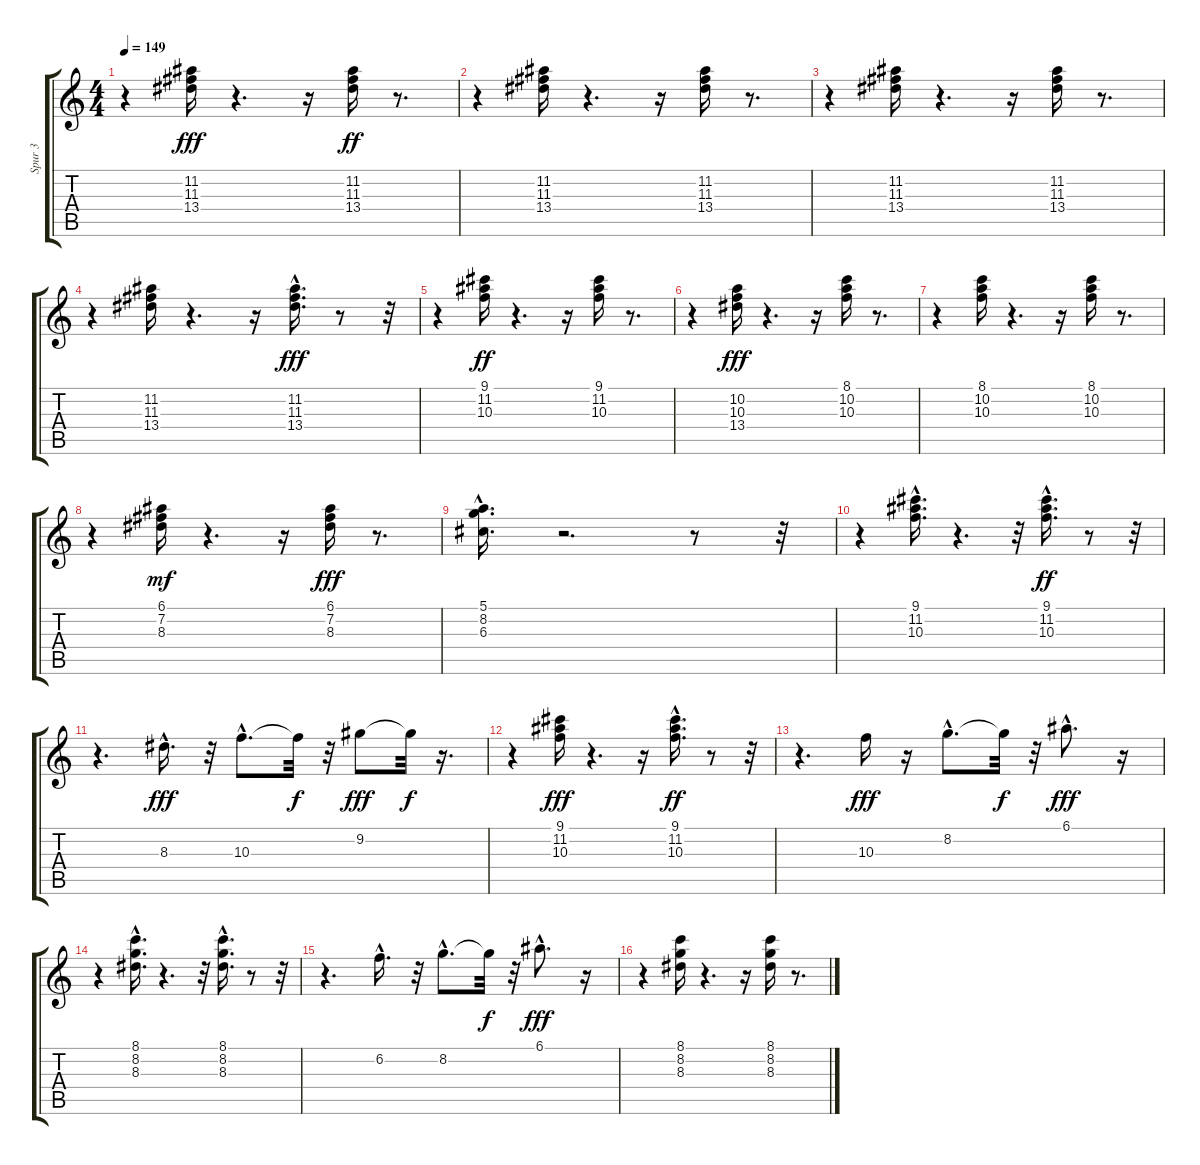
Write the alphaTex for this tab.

\track ("Spur 3" "Spur 3") {instrument acousticguitarnylon}
\staff {score tabs}
\tuning (E4 B3 G3 D3 A2 E2) {hide}
\ts (4 4)
\tempo 149
\clef g2
\ks c
r.4{dy fff} (11.2 11.3 13.4).16 r.4{d} r.16 (11.2 11.3 13.4).16{dy ff} r.8{d} |
r.4 (11.2 11.3 13.4).16 r.4{d} r.16 (11.2 11.3 13.4).16 r.8{d} |
r.4 (11.2 11.3 13.4).16 r.4{d} r.16 (11.2 11.3 13.4).16 r.8{d} |
r.4 (11.2 11.3 13.4).16 r.4{d} r.16 (11.2{hac} 11.3 13.4).16{d dy fff} r.8 r.32 |
r.4 (9.1 11.2 10.3).16{dy ff} r.4{d} r.16 (9.1 11.2 10.3).16 r.8{d} |
r.4 (10.2 10.3 13.4).16{dy fff} r.4{d} r.16 (8.1 10.2 10.3).16 r.8{d} |
r.4 (8.1 10.2 10.3).16 r.4{d} r.16 (8.1 10.2 10.3).16 r.8{d} |
r.4 (6.1 7.2 8.3).16{dy mf} r.4{d} r.16 (6.1 7.2 8.3).16{dy fff} r.8{d} |
(5.1{hac} 8.2{hac} 6.3{hac}).16{d} r.2{d} r.8 r.32 |
r.4 (9.1{hac} 11.2{hac} 10.3{hac}).16{d} r.4{d} r.32 (9.1{hac} 11.2{hac} 10.3{hac}).16{d dy ff} r.8 r.32 |
r.4{d} 8.3{hac}.16{d dy fff} r.32 10.3{hac}.8{d} 10.3{t}.32{dy f} r.32 9.2.8{dy fff} 9.2{t}.32{dy f} r.16{d} |
r.4 (9.1 11.2 10.3).16{dy fff} r.4{d} r.16 (9.1 11.2 10.3{hac}).16{d dy ff} r.8 r.32 |
r.4{d} 10.3.16{dy fff} r.16 8.2{hac}.8{d} 8.2{t}.32{dy f} r.32 6.1{hac}.8{d dy fff} r.16 |
r.4 (8.1{hac} 8.2{hac} 8.3).16{d} r.4{d} r.32 (8.1{hac} 8.2{hac} 8.3{hac}).16{d} r.8 r.32 |
r.4{d} 6.2{hac}.16{d} r.32 8.2{hac}.8{d} 8.2{t}.32{dy f} r.32 6.1{hac}.8{d dy fff} r.16 |
r.4 (8.1 8.2 8.3).16 r.4{d} r.16 (8.1 8.2 8.3).16 r.8{d}
